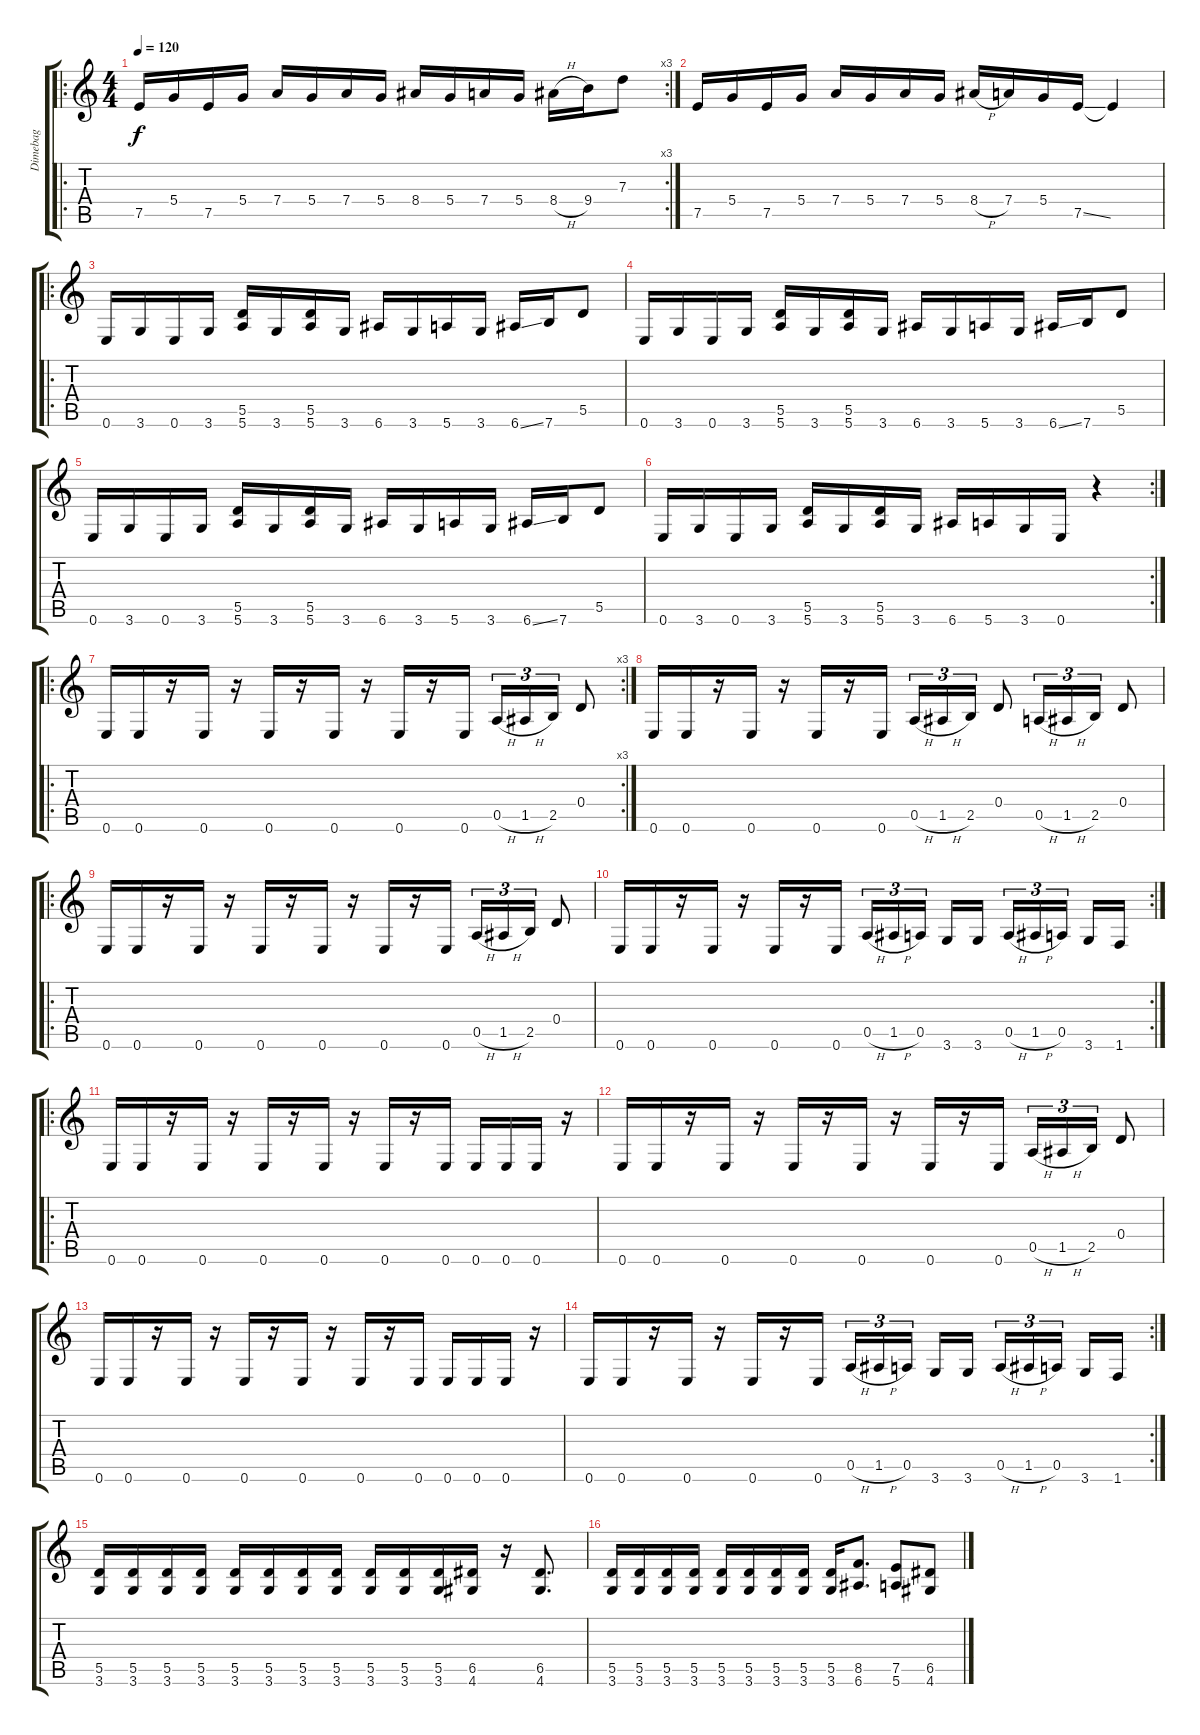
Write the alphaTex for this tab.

\track ("Dimebag" "Dimebag") {instrument overdrivenguitar}
\staff {score tabs}
\tuning (E4 B3 G3 D3 A2 E2) {hide}
\ro
\rc 3
\ts (4 4)
\tempo 120
\clef g2
\ks c
7.5.16{dy f instrument overdrivenguitar} 5.4.16 7.5.16 5.4.16 7.4.16 5.4.16 7.4.16 5.4.16 8.4.16 5.4.16 7.4.16 5.4.16 8.4{h}.16 9.4.16 7.3.8 |
7.5.16 5.4.16 7.5.16 5.4.16 7.4.16 5.4.16 7.4.16 5.4.16 8.4{h}.16 7.4.16 5.4.16 7.5{ss}.16 7.5{t}.4 |
\ro
0.6.16 3.6.16 0.6.16 3.6.16 (5.5 5.6).16 3.6.16 (5.5 5.6).16 3.6.16 6.6.16 3.6.16 5.6.16 3.6.16 6.6{ss}.16 7.6.16 5.5.8 |
0.6.16 3.6.16 0.6.16 3.6.16 (5.5 5.6).16 3.6.16 (5.5 5.6).16 3.6.16 6.6.16 3.6.16 5.6.16 3.6.16 6.6{ss}.16 7.6.16 5.5.8 |
0.6.16 3.6.16 0.6.16 3.6.16 (5.5 5.6).16 3.6.16 (5.5 5.6).16 3.6.16 6.6.16 3.6.16 5.6.16 3.6.16 6.6{ss}.16 7.6.16 5.5.8 |
\rc 2
0.6.16 3.6.16 0.6.16 3.6.16 (5.5 5.6).16 3.6.16 (5.5 5.6).16 3.6.16 6.6.16 5.6.16 3.6.16 0.6.16 r.4 |
\ro
\rc 3
0.6.16 0.6.16 r.16 0.6.16 r.16 0.6.16 r.16 0.6.16 r.16 0.6.16 r.16 0.6.16 0.5{h}.16{tu (3 2)} 1.5{h}.16{tu (3 2)} 2.5.16{tu (3 2)} 0.4.8 |
0.6.16 0.6.16 r.16 0.6.16 r.16 0.6.16 r.16 0.6.16 0.5{h}.16{tu (3 2)} 1.5{h}.16{tu (3 2)} 2.5.16{tu (3 2)} 0.4.8 0.5{h}.16{tu (3 2)} 1.5{h}.16{tu (3 2)} 2.5.16{tu (3 2)} 0.4.8 |
\ro
0.6.16 0.6.16 r.16 0.6.16 r.16 0.6.16 r.16 0.6.16 r.16 0.6.16 r.16 0.6.16 0.5{h}.16{tu (3 2)} 1.5{h}.16{tu (3 2)} 2.5.16{tu (3 2)} 0.4.8 |
\rc 2
0.6.16 0.6.16 r.16 0.6.16 r.16 0.6.16 r.16 0.6.16 0.5{h}.16{tu (3 2)} 1.5{h}.16{tu (3 2)} 0.5.16{tu (3 2)} 3.6.16 3.6.16 0.5{h}.16{tu (3 2)} 1.5{h}.16{tu (3 2)} 0.5.16{tu (3 2)} 3.6.16 1.6.16 |
\ro
0.6.16 0.6.16 r.16 0.6.16 r.16 0.6.16 r.16 0.6.16 r.16 0.6.16 r.16 0.6.16 0.6.16 0.6.16 0.6.16 r.16 |
0.6.16 0.6.16 r.16 0.6.16 r.16 0.6.16 r.16 0.6.16 r.16 0.6.16 r.16 0.6.16 0.5{h}.16{tu (3 2)} 1.5{h}.16{tu (3 2)} 2.5.16{tu (3 2)} 0.4.8 |
0.6.16 0.6.16 r.16 0.6.16 r.16 0.6.16 r.16 0.6.16 r.16 0.6.16 r.16 0.6.16 0.6.16 0.6.16 0.6.16 r.16 |
\rc 2
0.6.16 0.6.16 r.16 0.6.16 r.16 0.6.16 r.16 0.6.16 0.5{h}.16{tu (3 2)} 1.5{h}.16{tu (3 2)} 0.5.16{tu (3 2)} 3.6.16 3.6.16 0.5{h}.16{tu (3 2)} 1.5{h}.16{tu (3 2)} 0.5.16{tu (3 2)} 3.6.16 1.6.16 |
(5.5 3.6).16 (5.5 3.6).16 (5.5 3.6).16 (5.5 3.6).16 (5.5 3.6).16 (5.5 3.6).16 (5.5 3.6).16 (5.5 3.6).16 (5.5 3.6).16 (5.5 3.6).16 (5.5 3.6).16 (6.5 4.6).16 r.16 (6.5 4.6).8{d} |
(5.5 3.6).16 (5.5 3.6).16 (5.5 3.6).16 (5.5 3.6).16 (5.5 3.6).16 (5.5 3.6).16 (5.5 3.6).16 (5.5 3.6).16 (5.5 3.6).16 (8.5 6.6).8{d} (7.5 5.6).8 (6.5 4.6).8
